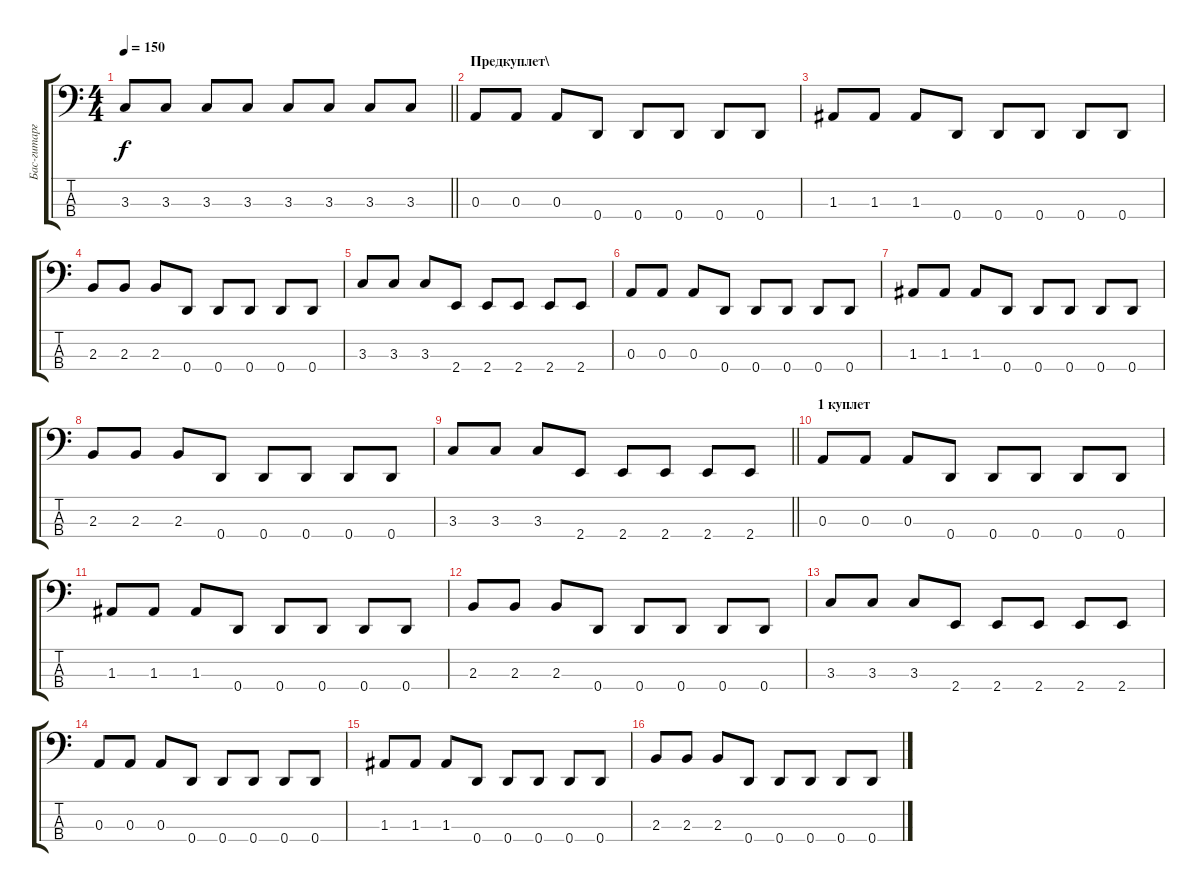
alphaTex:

\track ("Бас-гитарга" "Бас-гитарг") {instrument electricbasspick}
\staff {score tabs}
\tuning (G2 D2 A1 D1) {hide}
\ts (4 4)
\tempo 150
\clef f4
\barLineRight lightlight
\ks c
3.3.8{dy f} 3.3.8 3.3.8 3.3.8 3.3.8 3.3.8 3.3.8 3.3.8 |
\section ("" "Предкуплет\\")
0.3.8 0.3.8 0.3.8 0.4.8 0.4.8 0.4.8 0.4.8 0.4.8 |
1.3.8 1.3.8 1.3.8 0.4.8 0.4.8 0.4.8 0.4.8 0.4.8 |
2.3.8 2.3.8 2.3.8 0.4.8 0.4.8 0.4.8 0.4.8 0.4.8 |
3.3.8 3.3.8 3.3.8 2.4.8 2.4.8 2.4.8 2.4.8 2.4.8 |
0.3.8 0.3.8 0.3.8 0.4.8 0.4.8 0.4.8 0.4.8 0.4.8 |
1.3.8 1.3.8 1.3.8 0.4.8 0.4.8 0.4.8 0.4.8 0.4.8 |
2.3.8 2.3.8 2.3.8 0.4.8 0.4.8 0.4.8 0.4.8 0.4.8 |
\barLineRight lightlight
3.3.8 3.3.8 3.3.8 2.4.8 2.4.8 2.4.8 2.4.8 2.4.8 |
\section ("" "1 куплет")
0.3.8 0.3.8 0.3.8 0.4.8 0.4.8 0.4.8 0.4.8 0.4.8 |
1.3.8 1.3.8 1.3.8 0.4.8 0.4.8 0.4.8 0.4.8 0.4.8 |
2.3.8 2.3.8 2.3.8 0.4.8 0.4.8 0.4.8 0.4.8 0.4.8 |
3.3.8 3.3.8 3.3.8 2.4.8 2.4.8 2.4.8 2.4.8 2.4.8 |
0.3.8 0.3.8 0.3.8 0.4.8 0.4.8 0.4.8 0.4.8 0.4.8 |
1.3.8 1.3.8 1.3.8 0.4.8 0.4.8 0.4.8 0.4.8 0.4.8 |
2.3.8 2.3.8 2.3.8 0.4.8 0.4.8 0.4.8 0.4.8 0.4.8
